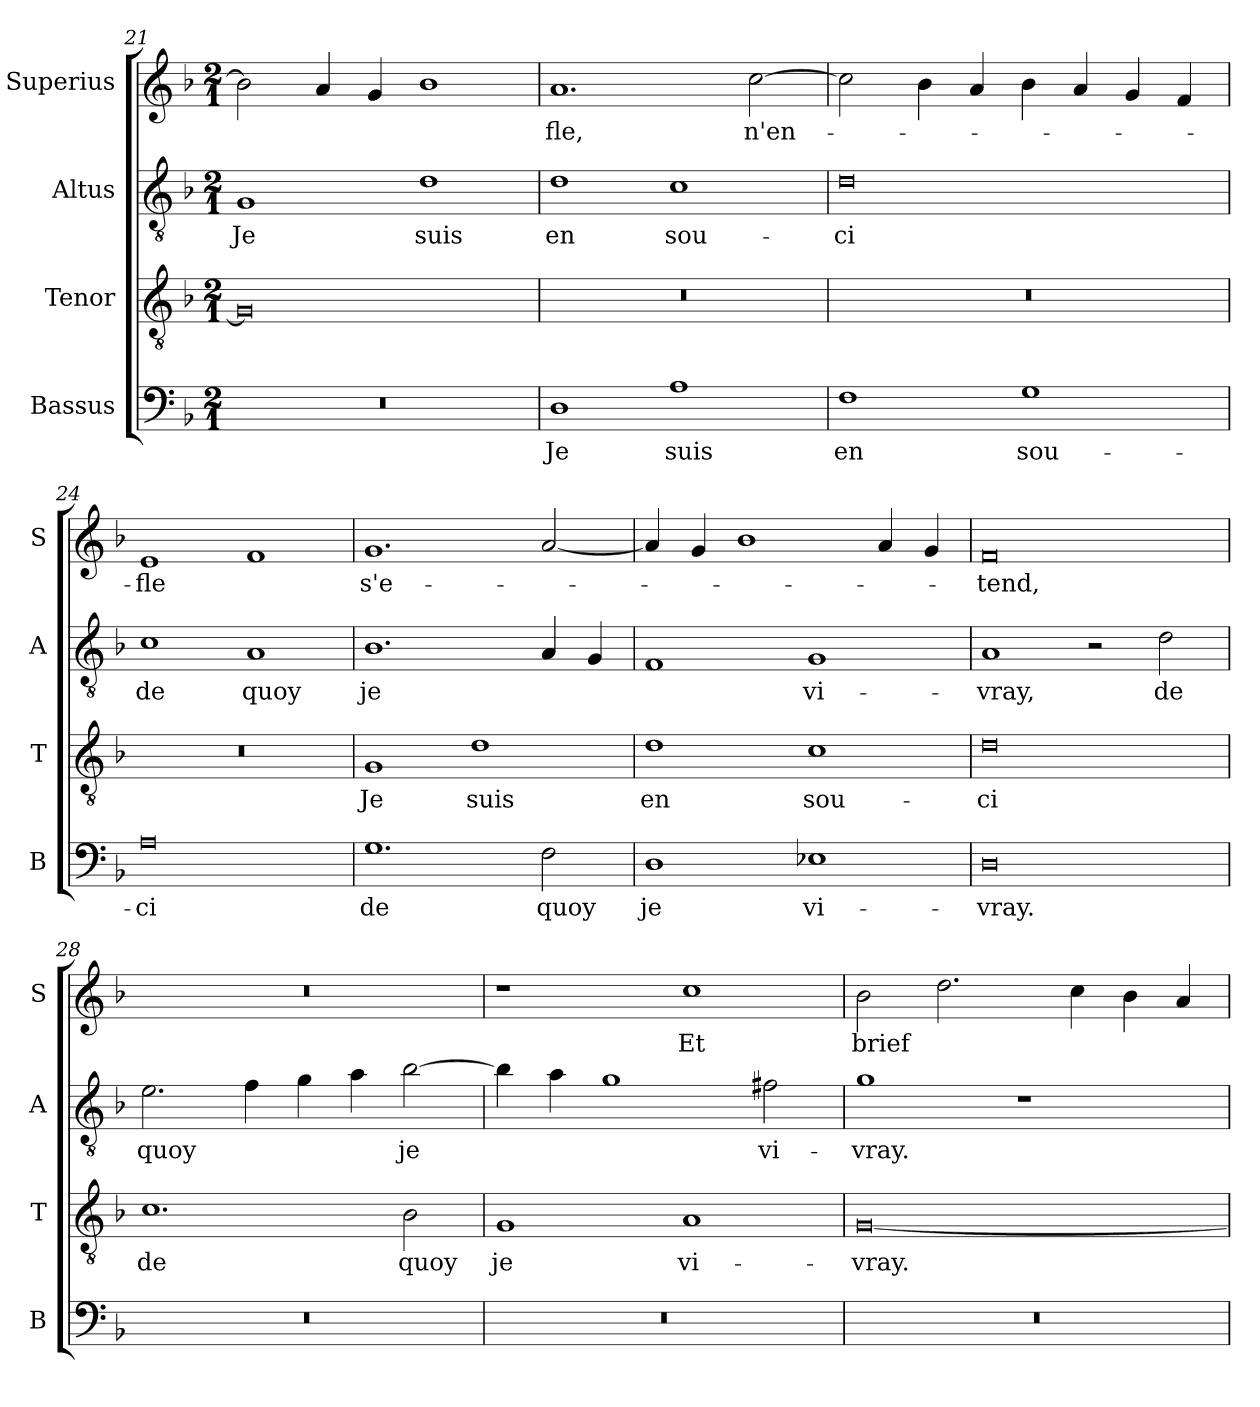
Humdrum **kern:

**kern	**text	**kern	**text	**kern	**text	**kern	**text
*part4	*part4	*part3	*part3	*part2	*part2	*part1	*part1
*staff4	*staff4	*staff3	*staff3	*staff2	*staff2	*staff1	*staff1
*I"Bassus	*	*I"Tenor	*	*I"Altus	*	*I"Superius	*
*I'B	*	*I'T	*	*I'A	*	*I'S	*
*clefF4	*	*clefGv2	*	*clefGv2	*	*clefG2	*
*k[b-]	*	*k[b-]	*	*k[b-]	*	*k[b-]	*
*M2/1	*	*M2/1	*	*M2/1	*	*M2/1	*
=21	=21	=21	=21	=21	=21	=21	=21
0r	.	0G]	.	1G	Je	2b-\]	.
.	.	.	.	.	.	4a/	.
.	.	.	.	.	.	4g/	.
.	.	.	.	1d	suis	1b-	.
=22	=22	=22	=22	=22	=22	=22	=22
1D	Je	0r	.	1d	en	1.a	-fle,
1A	suis	.	.	1c	sou-	.	.
.	.	.	.	.	.	[2cc\	n'en-
=23	=23	=23	=23	=23	=23	=23	=23
1F	en	0r	.	0d	-ci	2cc\]	.
.	.	.	.	.	.	4b-\	.
.	.	.	.	.	.	4a/	.
1G	sou-	.	.	.	.	4b-\	.
.	.	.	.	.	.	4a/	.
.	.	.	.	.	.	4g/	.
.	.	.	.	.	.	4f/	.
=24	=24	=24	=24	=24	=24	=24	=24
0A	-ci	0r	.	1c	de	1e	-fle
.	.	.	.	1A	quoy	1f	.
=25	=25	=25	=25	=25	=25	=25	=25
1.G	de	1G	Je	1.B-	je	1.g	s'e-
.	.	1d	suis	.	.	.	.
2F\	quoy	.	.	4A/	.	[2a/	.
.	.	.	.	4G/	.	.	.
=26	=26	=26	=26	=26	=26	=26	=26
1D	je	1d	en	1F	.	4a/]	.
.	.	.	.	.	.	4g/	.
.	.	.	.	.	.	1b-	.
1E-X	vi-	1c	sou-	1G	vi-	.	.
.	.	.	.	.	.	4a/	.
.	.	.	.	.	.	4g/	.
=27	=27	=27	=27	=27	=27	=27	=27
0D	-vray.	0d	-ci	1A	-vray,	0f	-tend,
.	.	.	.	2r	.	.	.
.	.	.	.	2d\	de	.	.
=28	=28	=28	=28	=28	=28	=28	=28
0r	.	1.c	de	2.e\	quoy	0r	.
.	.	.	.	4f\	.	.	.
.	.	.	.	4g\	.	.	.
.	.	.	.	4a\	.	.	.
.	.	2B-\	quoy	[2b-\	je	.	.
=29	=29	=29	=29	=29	=29	=29	=29
0r	.	1G	je	4b-\]	.	1r	.
.	.	.	.	4a\	.	.	.
.	.	.	.	1g	.	.	.
.	.	1A	vi-	.	.	1cc	Et
.	.	.	.	2f#X\	vi-	.	.
=30	=30	=30	=30	=30	=30	=30	=30
0r	.	[0G	vray.	1g	-vray.	2b-\	brief
.	.	.	.	.	.	2.dd\	.
.	.	.	.	1r	.	.	.
.	.	.	.	.	.	4cc\	.
.	.	.	.	.	.	4b-\	.
.	.	.	.	.	.	4a/	.
=	=	=	=	=	=	=	=
*-	*-	*-	*-	*-	*-	*-	*-
